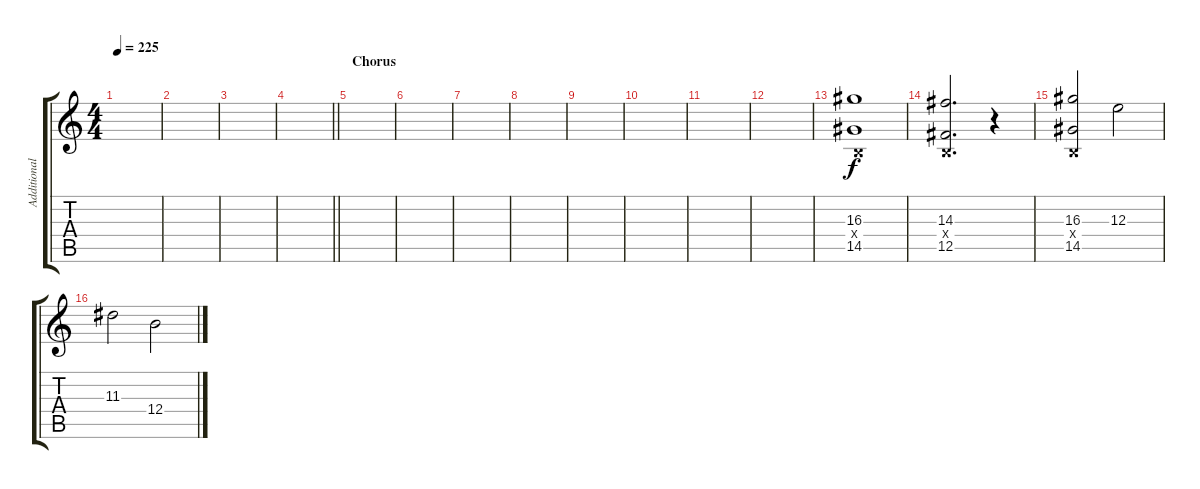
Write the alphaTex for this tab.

\track ("Additional 2" "Additional") {instrument distortionguitar}
\staff {score tabs}
\tuning (Db4 Ab3 E3 B2 Gb2 Db2) {hide}
\ts (4 4)
\tempo 225
\clef g2
\ks c
|
|
|
\barLineRight lightlight
|
\section ("" "Chorus")
|
|
|
|
|
|
|
|
(16.3 0.4{x} 14.5).1 |
(14.3 0.4{x} 12.5).2{d} r.4 |
(16.3 0.4{x} 14.5).2 12.3.2 |
11.3.2 12.4.2
